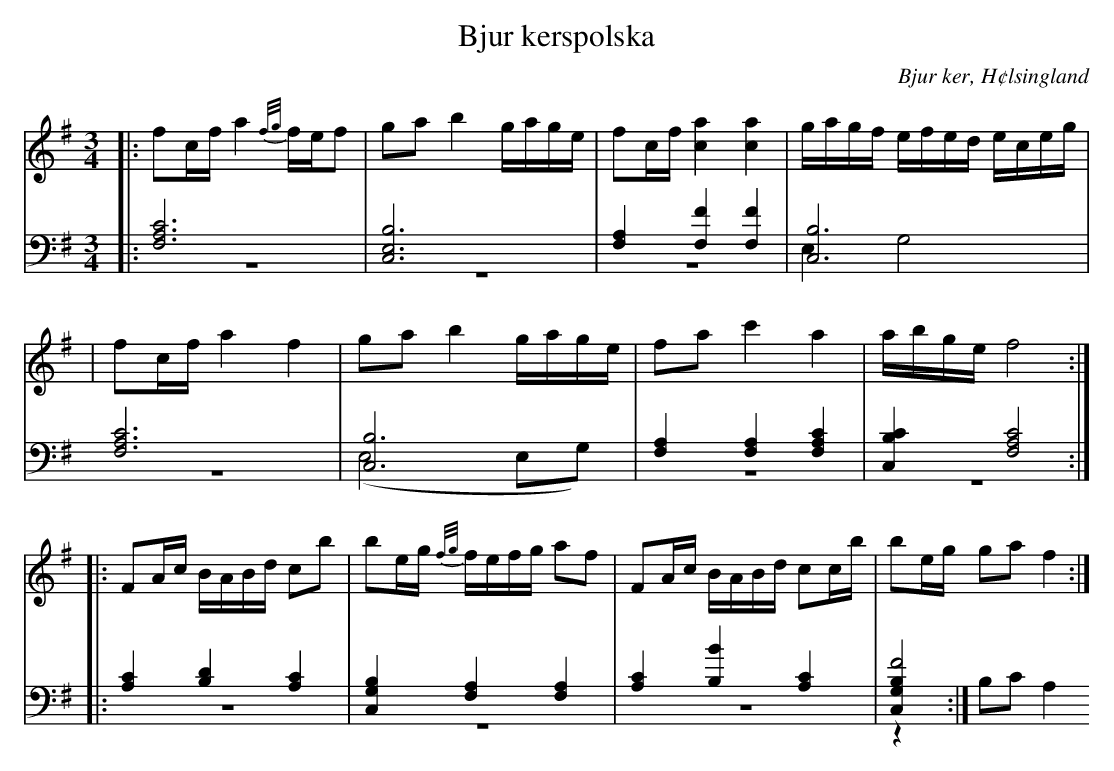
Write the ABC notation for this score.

X:1
T: Bjur kerspolska
O: Bjur ker, H¢lsingland
M: 3/4
L: 1/8
K: G
V:1
V:2
V:3 merge
V: 1
|:fc/f/ a2 {f/g/}f/e/f|ga b2 g/a/g/e/|fc/f/ [c2a2] [c2a2]|g/a/g/f/ e/f/e/d/ e/c/e/g/|
|fc/f/ a2 f2|ga b2 g/a/g/e/|fa c'2 a2| a/b/g/e/ f4:|
|:FA/c/ B/A/B/d/ cb|be/g/ {f/g/}f/e/f/g/ af|FA/c/ B/A/B/d/ cc/b/|be/g/ ga f2:|
V:2 clef=bass
|:[F,6A,6C6]|[C,6E,6B,6]|[F,2A,2] [F,2F2] [F,2F2]|[C,6B,6]|
[F,6A,6C6]|[C,6B,6]|[F,2A,2] [F,2A,2] [F,2A,2C2]|[C,2B,2C2] [F,4A,4C4]:|
 |:[A,2C2] [B,2D2] [A,2C2]|[C,2G,2B,2] [F,2A,2] [F,2A,2]|[A,2C2] [B,2B2] [A,2C2]|[C,2G,2B,2 F4] :|
V:3 clef=bass
 |:z6|z6|z6|E,2 G,4|
 |z6|(E,4 E,G,)|z6|z6:|
|:z6|z6|z6|z2 B,C A,2:|
